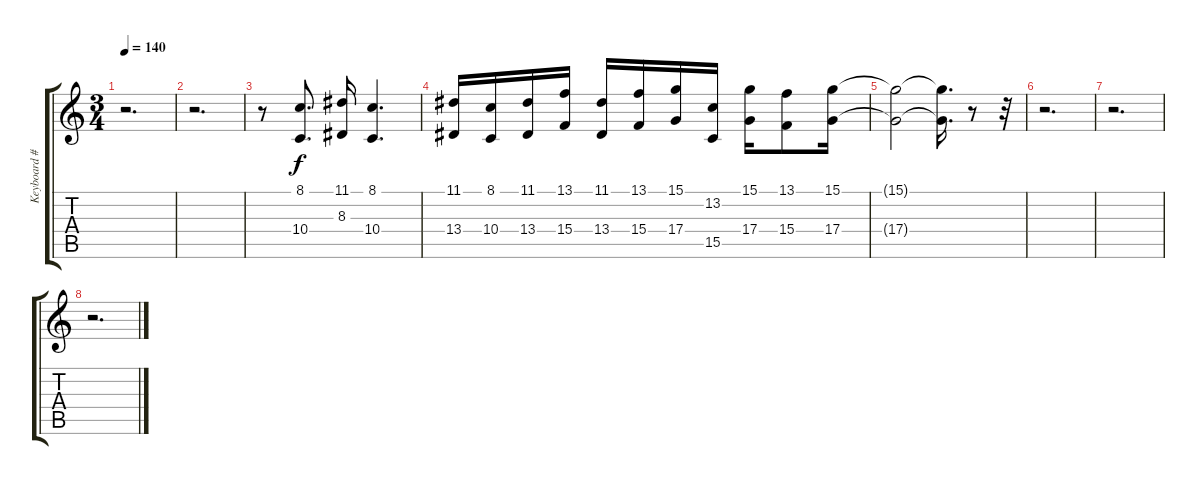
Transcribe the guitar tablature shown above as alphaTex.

\track ("Keyboard #2" "Keyboard #") {instrument brasssection}
\staff {score tabs}
\tuning (E4 B3 G3 D3 A2 E2) {hide}
\ts (3 4)
\tempo 140
\clef g2
\ks c
r.2{d dy f} |
r.2{d} |
r.8 (8.1 10.4).8{d} (11.1 8.3).16 (8.1 10.4).4{d} |
(11.1 13.4).16 (8.1 10.4).16 (11.1 13.4).16 (13.1 15.4).16 (11.1 13.4).16 (13.1 15.4).16 (15.1 17.4).16 (13.2 15.5).16 (15.1 17.4).16 (13.1 15.4).8 (15.1 17.4).16 |
(15.1{t} 17.4{t}).2 (15.1{t} 17.4{t}).16{d} r.8 r.32 |
r.2{d} |
r.2{d} |
r.2{d}
